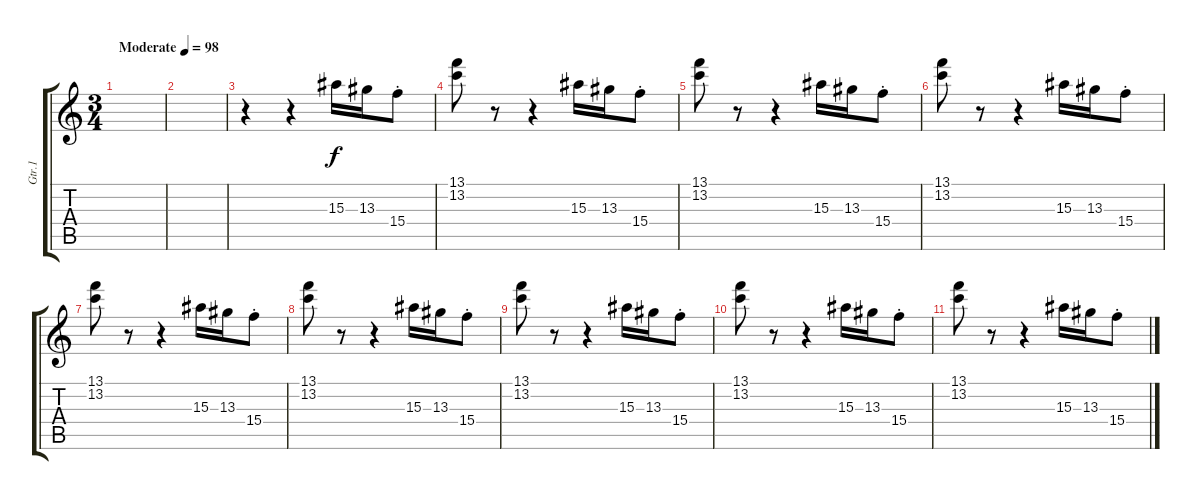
\track ("Gtr.1" "Gtr.1") {instrument distortionguitar}
\staff {score tabs}
\tuning (E4 B3 G3 D3 A2 E2) {hide}
\ts (3 4)
\tempo (98 "Moderate")
\clef g2
\ks c
|
|
r.4 r.4 15.3.16 13.3.16 15.4{st}.8 |
(13.1 13.2).8 r.8 r.4 15.3.16 13.3.16 15.4{st}.8 |
(13.1 13.2).8 r.8 r.4 15.3.16 13.3.16 15.4{st}.8 |
(13.1 13.2).8 r.8 r.4 15.3.16 13.3.16 15.4{st}.8 |
(13.1 13.2).8 r.8 r.4 15.3.16 13.3.16 15.4{st}.8 |
(13.1 13.2).8 r.8 r.4 15.3.16 13.3.16 15.4{st}.8 |
(13.1 13.2).8 r.8 r.4 15.3.16 13.3.16 15.4{st}.8 |
(13.1 13.2).8 r.8 r.4 15.3.16 13.3.16 15.4{st}.8 |
(13.1 13.2).8 r.8 r.4 15.3.16 13.3.16 15.4{st}.8
